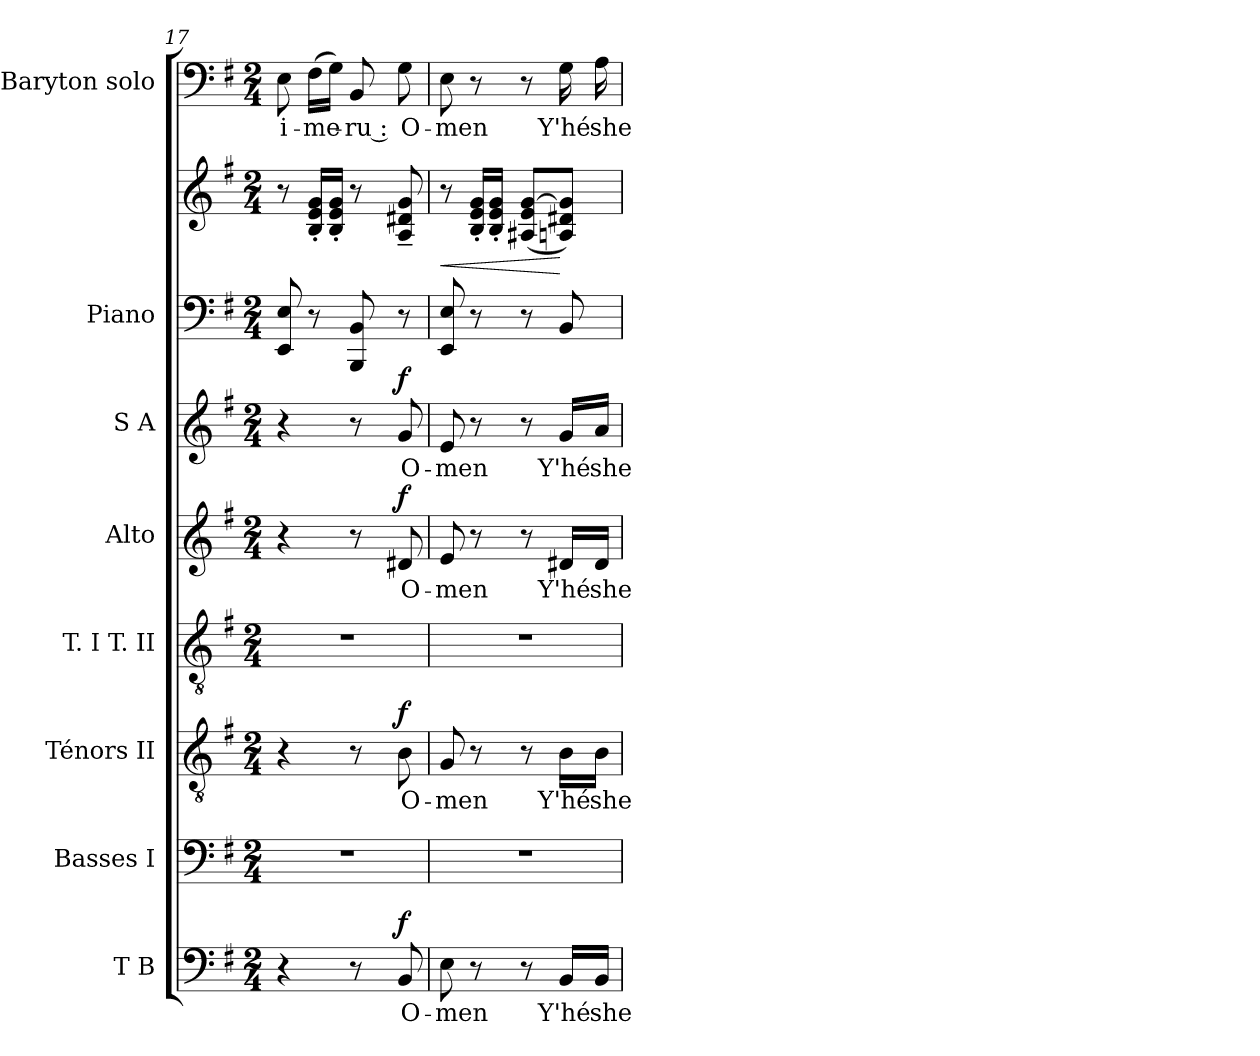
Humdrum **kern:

**kern	**text	**dynam	**kern	**kern	**text	**dynam	**kern	**kern	**text	**dynam	**kern	**text	**dynam	**kern	**kern	**dynam	**kern	**text
*part8	*part8	*part8	*part7	*part6	*part6	*part6	*part5	*part4	*part4	*part4	*part3	*part3	*part3	*part2	*part2	*part2	*part1	*part1
*staff9	*staff9	*staff9	*staff8	*staff7	*staff7	*staff7	*staff6	*staff5	*staff5	*staff5	*staff4	*staff4	*staff4	*staff3	*staff2	*staff2/3	*staff1	*staff1
*I"T B	*	*	*I"Basses I	*I"Ténors II	*	*	*I"T. I T. II	*I"Alto	*	*	*I"S A	*	*	*I"Piano	*	*	*I"Baryton solo	*
*I'B. 2	*	*	*I'B. 1	*I'T. 2	*	*	*I'T. 1	*I'A.	*	*	*I'S.	*	*	*I'P.	*	*	*I'Bar.	*
!!LO:PB:g=z
*clefF4	*	*	*clefF4	*clefGv2	*	*	*clefGv2	*clefG2	*	*	*clefG2	*	*	*clefF4	*clefG2	*	*clefF4	*
*	*	*	*	*ITrd7c12	*	*	*ITrd7c12	*	*	*	*	*	*	*	*	*	*	*
*k[f#]	*	*	*k[f#]	*k[f#]	*	*	*k[f#]	*k[f#]	*	*	*k[f#]	*	*	*k[f#]	*k[f#]	*	*k[f#]	*
*e:	*	*	*e:	*e:	*	*	*e:	*e:	*	*	*e:	*	*	*e:	*e:	*	*e:	*
*M2/4	*	*	*M2/4	*M2/4	*	*	*M2/4	*M2/4	*	*	*M2/4	*	*	*M2/4	*M2/4	*	*M2/4	*
=17	=17	=17	=17	=17	=17	=17	=17	=17	=17	=17	=17	=17	=17	=17	=17	=17	=17	=17
!	!	!	!LO:N:vis=1	!	!	!	!LO:N:vis=1	!	!	!	!	!	!	!	!	!	!	!
!	!	!	!	!	!	!	!	!	!	!	!	!	!	!	!	!	!	!LO:LY:b:color=#000000
4r	.	.	2r	4r	.	.	2r	4r	.	.	4r	.	.	8EEi/ 8Ei	8r	.	8Ei\	-i-
!	!	!	!	!	!	!	!	!	!	!	!	!	!	!	!	!	!	!LO:LY:b:color=#000000
.	.	.	.	.	.	.	.	.	.	.	.	.	.	8r	16Bi/' 16ei' 16gi'LL	.	(16F#i\LL	-me-
.	.	.	.	.	.	.	.	.	.	.	.	.	.	.	16Bi/' 16ei' 16gi'JJ	.	16Gi\JJ)	.
!	!	!	!	!	!	!	!	!	!	!	!	!	!	!	!	!	!	!LO:LY:b:color=#000000
8r	.	.	.	8r	.	.	.	8r	.	.	8r	.	.	8BBBi/ 8BBi	8r	.	8BBi/	-ru :
!	!LO:LY:b:color=#000000	!	!	!	!	!	!	!	!	!	!	!	!	!	!	!	!	!
!	!	!	!	!	!LO:LY:b:color=#000000	!	!	!	!	!	!	!	!	!	!	!	!	!
!	!	!	!	!	!	!	!	!	!LO:LY:b:color=#000000	!	!	!	!	!	!	!	!	!
!	!	!	!	!	!	!	!	!	!	!	!	!LO:LY:b:color=#000000	!	!	!	!	!	!
!	!	!	!	!	!	!	!	!	!	!	!	!	!	!	!	!	!	!LO:LY:b:color=#000000
8BBi/	O-	f	.	8BBi\	O-	f	.	8d#Xi/	O-	f	8gi/	O-	f	8r	8Ai/~ 8d#Xi~ 8gi~	.	8Gi\	O-
=18	=18	=18	=18	=18	=18	=18	=18	=18	=18	=18	=18	=18	=18	=18	=18	=18	=18	=18
!	!LO:LY:b:color=#000000	!	!LO:N:vis=1	!	!	!	!	!	!	!	!	!	!	!	!	!	!	!
!	!	!	!	!	!LO:LY:b:color=#000000	!	!LO:N:vis=1	!	!	!	!	!	!	!	!	!	!	!
!	!	!	!	!	!	!	!	!	!LO:LY:b:color=#000000	!	!	!	!	!	!	!	!	!
!	!	!	!	!	!	!	!	!	!	!	!	!LO:LY:b:color=#000000	!	!	!	!LO:HP:b	!	!
!	!	!	!	!	!	!	!	!	!	!	!	!	!	!	!	!	!	!LO:LY:b:color=#000000
8Ei\	-men	.	2r	8GGi/	-men	.	2r	8ei/	-men	.	8ei/	-men	.	8EEi/ 8Ei	8r	<	8Ei\	-men
8r	.	.	.	8r	.	.	.	8r	.	.	8r	.	.	8r	16Bi/' 16ei' 16gi'LL	.	8r	.
.	.	.	.	.	.	.	.	.	.	.	.	.	.	.	16Bi/' 16ei' 16gi'JJ	.	.	.
8r	.	.	.	8r	.	.	.	8r	.	.	8r	.	.	8r	(8A#Xi/ 8ei [>8giL	.	8r	.
!	!LO:LY:b:color=#000000	!	!	!	!	!	!	!	!	!	!	!	!	!	!	!	!	!
!	!	!	!	!	!LO:LY:b:color=#000000	!	!	!	!	!	!	!	!	!	!	!	!	!
!	!	!	!	!	!	!	!	!	!LO:LY:b:color=#000000	!	!	!	!	!	!	!	!	!
!	!	!	!	!	!	!	!	!	!	!	!	!LO:LY:b:color=#000000	!	!	!	!	!	!
!	!	!	!	!	!	!	!	!	!	!	!	!	!	!	!	!	!	!LO:LY:b:color=#000000
16BBi/LL	Y'hé	.	.	16BBi\LL	Y'hé	.	.	16d#Xi/LL	Y'hé	.	16gi/LL	Y'hé	.	8BBi/	8Ani/ 8d#Xi 8gi]J)	[	16Gi\	Y'hé
!	!LO:LY:b:color=#000000	!	!	!	!	!	!	!	!	!	!	!	!	!	!	!	!	!
!	!	!	!	!	!LO:LY:b:color=#000000	!	!	!	!	!	!	!	!	!	!	!	!	!
!	!	!	!	!	!	!	!	!	!LO:LY:b:color=#000000	!	!	!	!	!	!	!	!	!
!	!	!	!	!	!	!	!	!	!	!	!	!LO:LY:b:color=#000000	!	!	!	!	!	!
!	!	!	!	!	!	!	!	!	!	!	!	!	!	!	!	!	!	!LO:LY:b:color=#000000
16BBi/JJ	she-	.	.	16BBi\JJ	she-	.	.	16d#i/JJ	she-	.	16ai/JJ	she-	.	.	.	.	16Ai\	she-
=	=	=	=	=	=	=	=	=	=	=	=	=	=	=	=	=	=	=
*-	*-	*-	*-	*-	*-	*-	*-	*-	*-	*-	*-	*-	*-	*-	*-	*-	*-	*-
